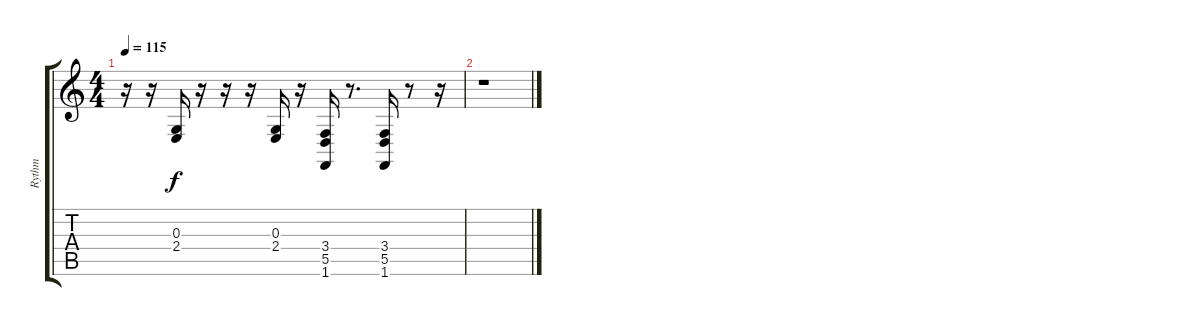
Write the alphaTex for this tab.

\track ("Rythm" "Rythm") {instrument lead3calliope}
\staff {score tabs}
\tuning (E4 B3 G3 D3 A2 E2) {hide}
\ts (4 4)
\tempo 115
\clef g2
\ks c
r.16{dy f} r.16 (0.3 2.4).16 r.16 r.16 r.16 (0.3 2.4).16 r.16 (3.4 5.5 1.6).16 r.8{d} (3.4 5.5 1.6).16 r.8 r.16 |
r.1
